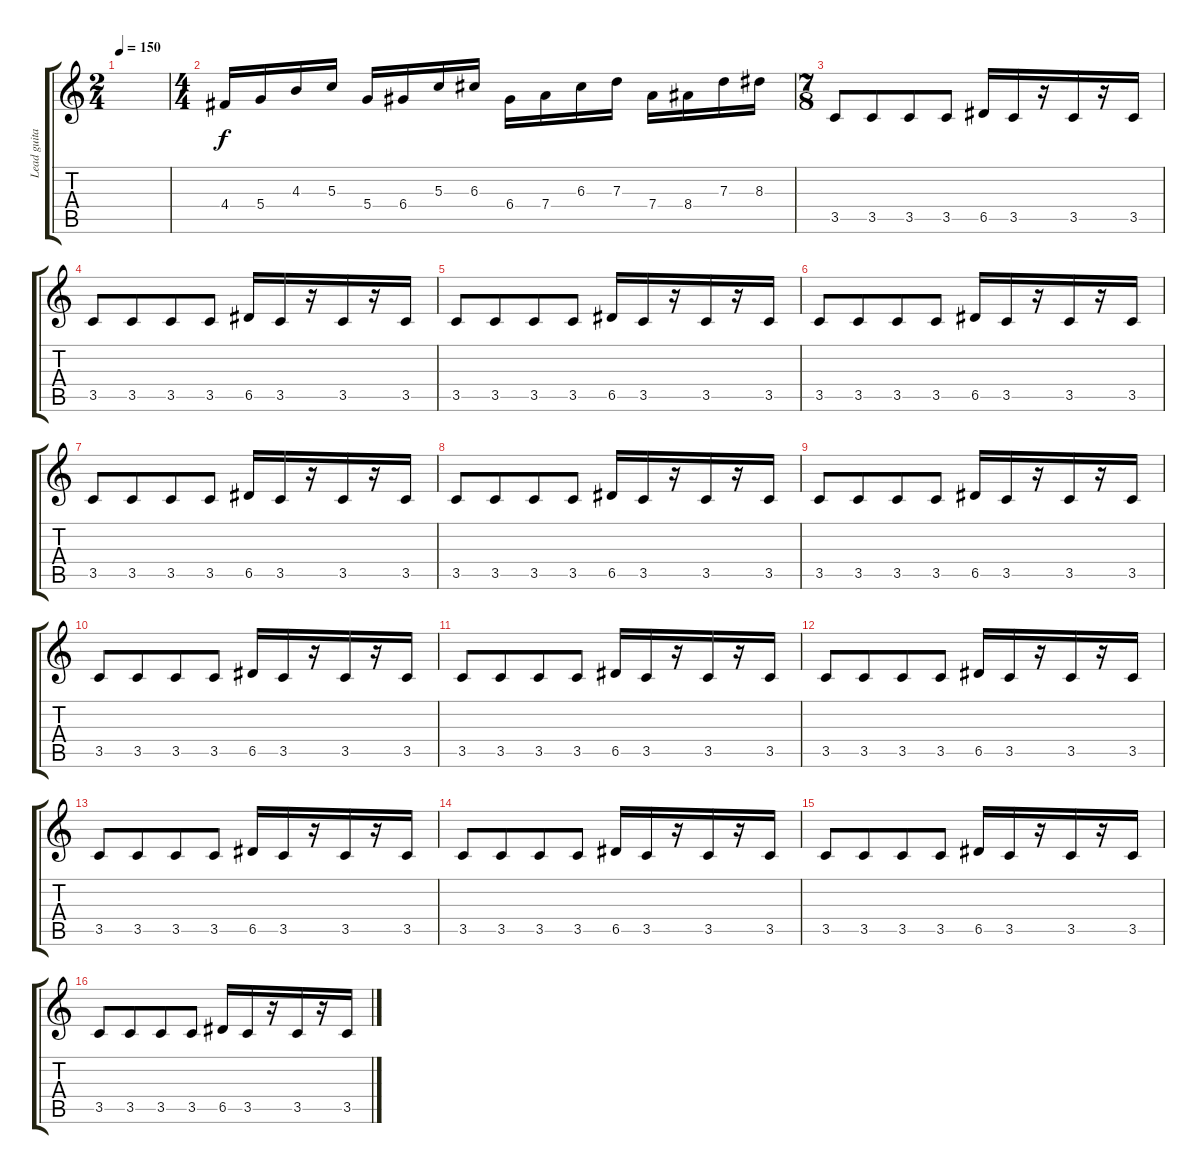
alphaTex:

\track ("Lead guitar" "Lead guita") {instrument distortionguitar}
\staff {score tabs}
\tuning (E4 B3 G3 D3 A2 E2) {hide}
\ts (2 4)
\tempo 150
\clef g2
\ks c
|
\ts (4 4)
4.4.16 5.4.16 4.3.16 5.3.16 5.4.16 6.4.16 5.3.16 6.3.16 6.4.16 7.4.16 6.3.16 7.3.16 7.4.16 8.4.16 7.3.16 8.3.16 |
\ts (7 8)
3.5.8 3.5.8 3.5.8 3.5.8 6.5.16 3.5.16 r.16 3.5.16 r.16 3.5.16 |
3.5.8 3.5.8 3.5.8 3.5.8 6.5.16 3.5.16 r.16 3.5.16 r.16 3.5.16 |
3.5.8 3.5.8 3.5.8 3.5.8 6.5.16 3.5.16 r.16 3.5.16 r.16 3.5.16 |
3.5.8 3.5.8 3.5.8 3.5.8 6.5.16 3.5.16 r.16 3.5.16 r.16 3.5.16 |
3.5.8 3.5.8 3.5.8 3.5.8 6.5.16 3.5.16 r.16 3.5.16 r.16 3.5.16 |
3.5.8 3.5.8 3.5.8 3.5.8 6.5.16 3.5.16 r.16 3.5.16 r.16 3.5.16 |
3.5.8 3.5.8 3.5.8 3.5.8 6.5.16 3.5.16 r.16 3.5.16 r.16 3.5.16 |
3.5.8 3.5.8 3.5.8 3.5.8 6.5.16 3.5.16 r.16 3.5.16 r.16 3.5.16 |
3.5.8 3.5.8 3.5.8 3.5.8 6.5.16 3.5.16 r.16 3.5.16 r.16 3.5.16 |
3.5.8 3.5.8 3.5.8 3.5.8 6.5.16 3.5.16 r.16 3.5.16 r.16 3.5.16 |
3.5.8 3.5.8 3.5.8 3.5.8 6.5.16 3.5.16 r.16 3.5.16 r.16 3.5.16 |
3.5.8 3.5.8 3.5.8 3.5.8 6.5.16 3.5.16 r.16 3.5.16 r.16 3.5.16 |
3.5.8 3.5.8 3.5.8 3.5.8 6.5.16 3.5.16 r.16 3.5.16 r.16 3.5.16 |
3.5.8 3.5.8 3.5.8 3.5.8 6.5.16 3.5.16 r.16 3.5.16 r.16 3.5.16
